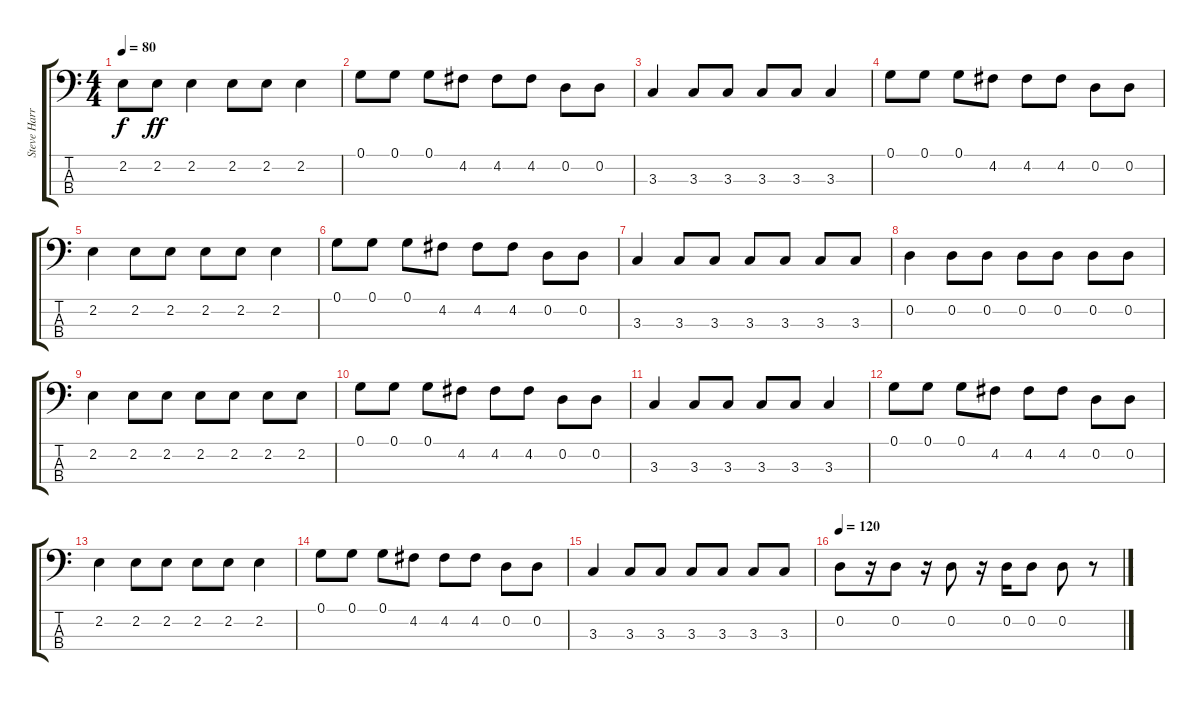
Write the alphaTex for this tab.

\track ("Steve Harris" "Steve Harr") {instrument electricbassfinger}
\staff {score tabs}
\tuning (G2 D2 A1 E1) {hide}
\ts (4 4)
\tempo 80
\clef f4
\ks c
2.2{t}.8{dy f} 2.2.8{dy ff} 2.2.4 2.2.8 2.2.8 2.2.4 |
0.1.8 0.1.8 0.1.8 4.2.8 4.2.8 4.2.8 0.2.8 0.2.8 |
3.3.4 3.3.8 3.3.8 3.3.8 3.3.8 3.3.4 |
0.1.8 0.1.8 0.1.8 4.2.8 4.2.8 4.2.8 0.2.8 0.2.8 |
2.2.4 2.2.8 2.2.8 2.2.8 2.2.8 2.2.4 |
0.1.8 0.1.8 0.1.8 4.2.8 4.2.8 4.2.8 0.2.8 0.2.8 |
3.3.4 3.3.8 3.3.8 3.3.8 3.3.8 3.3.8 3.3.8 |
0.2.4 0.2.8 0.2.8 0.2.8 0.2.8 0.2.8 0.2.8 |
2.2.4 2.2.8 2.2.8 2.2.8 2.2.8 2.2.8 2.2.8 |
0.1.8 0.1.8 0.1.8 4.2.8 4.2.8 4.2.8 0.2.8 0.2.8 |
3.3.4 3.3.8 3.3.8 3.3.8 3.3.8 3.3.4 |
0.1.8 0.1.8 0.1.8 4.2.8 4.2.8 4.2.8 0.2.8 0.2.8 |
2.2.4 2.2.8 2.2.8 2.2.8 2.2.8 2.2.4 |
0.1.8 0.1.8 0.1.8 4.2.8 4.2.8 4.2.8 0.2.8 0.2.8 |
3.3.4 3.3.8 3.3.8 3.3.8 3.3.8 3.3.8 3.3.8 |
\tempo 122
\tempo 120
0.2.8 r.16 0.2.8 r.16 0.2.8 r.16 0.2.16 0.2.8 0.2.8 r.8
